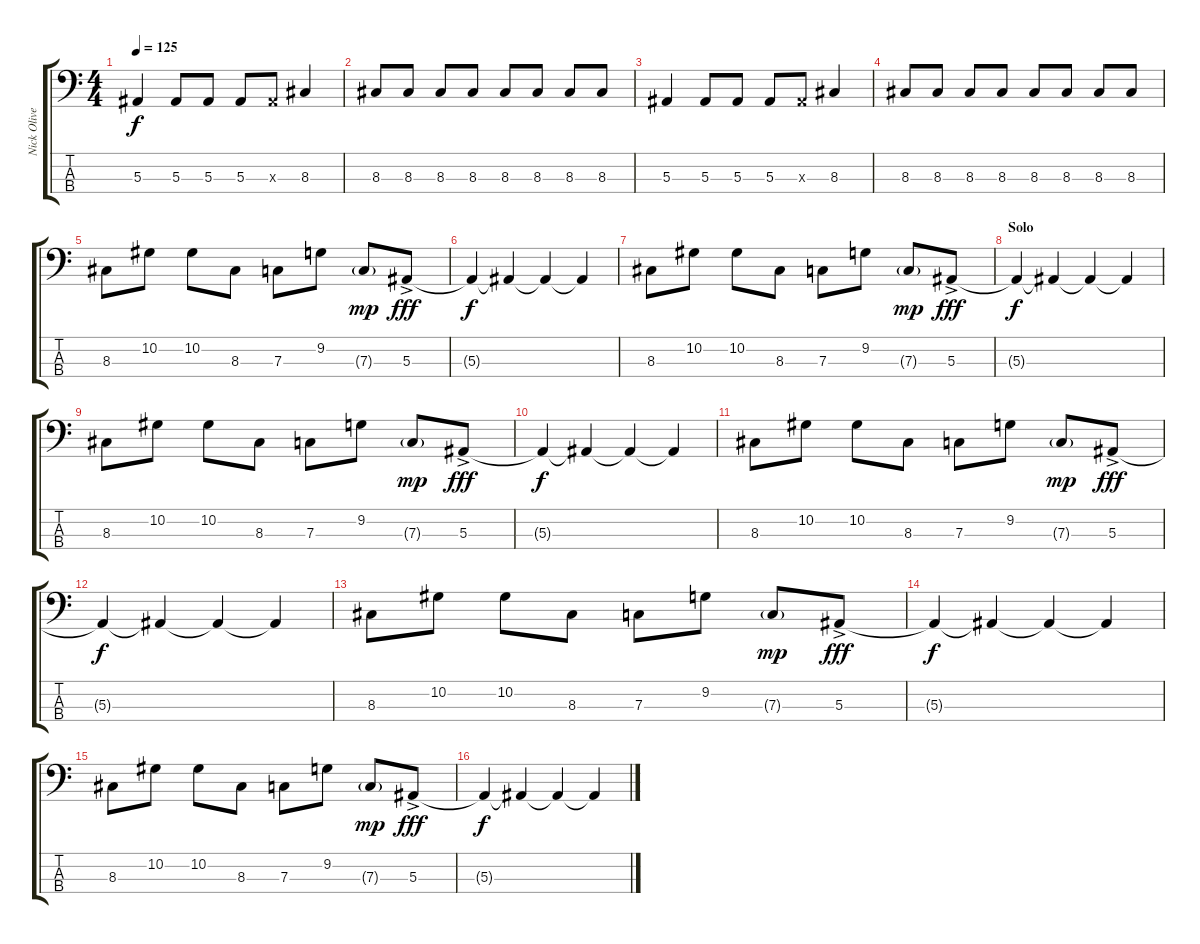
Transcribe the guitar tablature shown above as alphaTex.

\track ("Nick Oliveri (bass)" "Nick Olive") {instrument electricbassfinger}
\staff {score tabs}
\tuning (Eb2 Bb1 F1 C1) {hide}
\ts (4 4)
\tempo 125
\clef f4
\ks c
5.3.4{dy f} 5.3.8 5.3.8 5.3.8 5.3{x}.8 8.3.4 |
8.3.8 8.3.8 8.3.8 8.3.8 8.3.8 8.3.8 8.3.8 8.3.8 |
5.3.4 5.3.8 5.3.8 5.3.8 5.3{x}.8 8.3.4 |
8.3.8 8.3.8 8.3.8 8.3.8 8.3.8 8.3.8 8.3.8 8.3.8 |
8.3.8{volume 13} 10.2.8 10.2.8 8.3.8 7.3.8 9.2.8 7.3{g}.8{dy mp} 5.3{ac}.8{dy fff} |
5.3{t}.4{dy f} 5.3{t}.4 5.3{t}.4 5.3{t}.4 |
8.3.8 10.2.8 10.2.8 8.3.8 7.3.8 9.2.8 7.3{g}.8{dy mp} 5.3{ac}.8{dy fff} |
\section ("" "Solo")
5.3{t}.4{dy f} 5.3{t}.4 5.3{t}.4 5.3{t}.4 |
8.3.8 10.2.8 10.2.8 8.3.8 7.3.8 9.2.8 7.3{g}.8{dy mp} 5.3{ac}.8{dy fff} |
5.3{t}.4{dy f} 5.3{t}.4 5.3{t}.4 5.3{t}.4 |
8.3.8 10.2.8 10.2.8 8.3.8 7.3.8 9.2.8 7.3{g}.8{dy mp} 5.3{ac}.8{dy fff} |
5.3{t}.4{dy f} 5.3{t}.4 5.3{t}.4 5.3{t}.4 |
8.3.8 10.2.8 10.2.8 8.3.8 7.3.8 9.2.8 7.3{g}.8{dy mp} 5.3{ac}.8{dy fff} |
5.3{t}.4{dy f} 5.3{t}.4 5.3{t}.4 5.3{t}.4 |
8.3.8 10.2.8 10.2.8 8.3.8 7.3.8 9.2.8 7.3{g}.8{dy mp} 5.3{ac}.8{dy fff} |
5.3{t}.4{dy f} 5.3{t}.4 5.3{t}.4 5.3{t}.4
